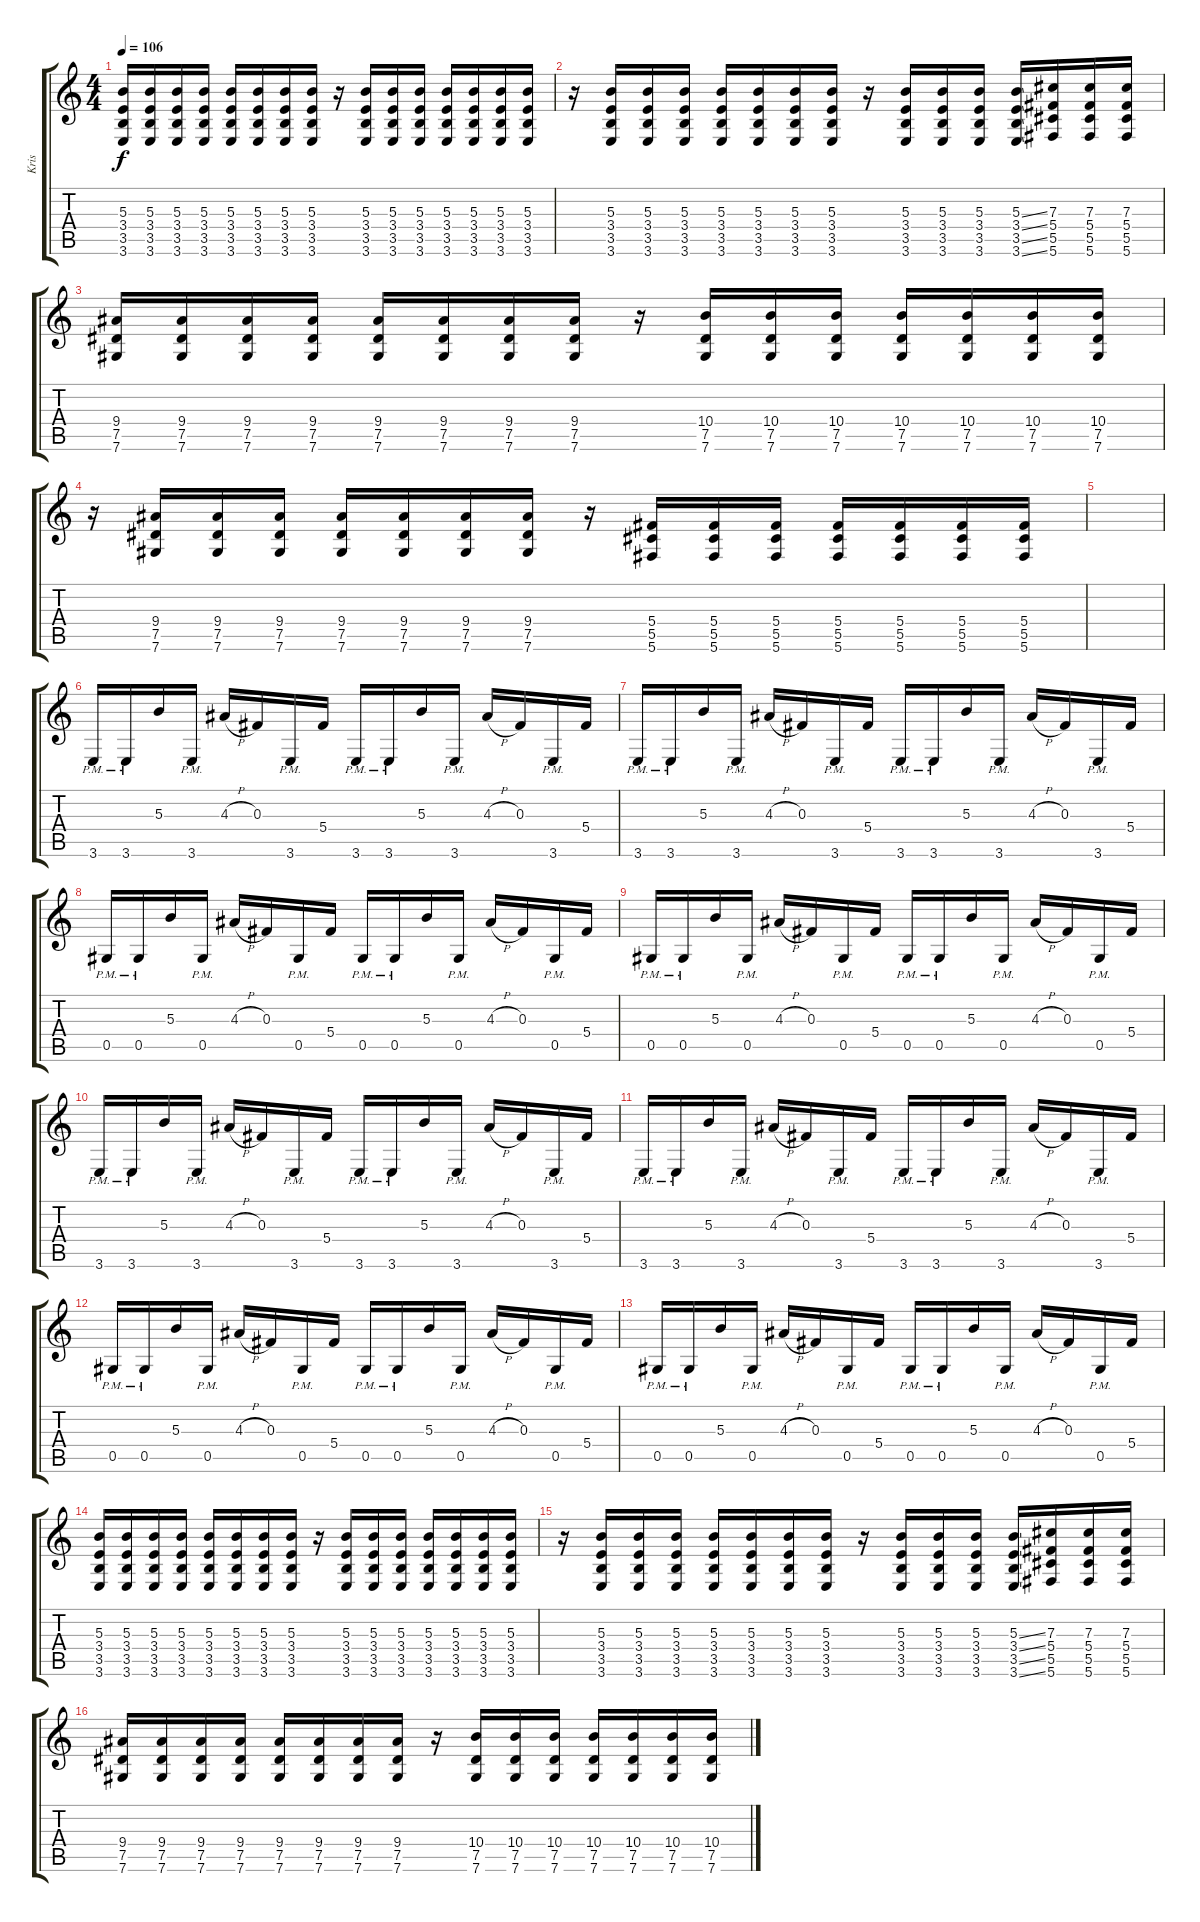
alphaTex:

\track ("Kris" "Kris") {instrument distortionguitar}
\staff {score tabs}
\tuning (Eb4 Bb3 Gb3 Db3 Ab2 Db2) {hide}
\ts (4 4)
\tempo 106
\clef g2
\ks c
(5.3 3.4 3.5 3.6).16{dy f instrument distortionguitar} (5.3 3.4 3.5 3.6).16 (5.3 3.4 3.5 3.6).16 (5.3 3.4 3.5 3.6).16 (5.3 3.4 3.5 3.6).16 (5.3 3.4 3.5 3.6).16 (5.3 3.4 3.5 3.6).16 (5.3 3.4 3.5 3.6).16 r.16 (5.3 3.4 3.5 3.6).16 (5.3 3.4 3.5 3.6).16 (5.3 3.4 3.5 3.6).16 (5.3 3.4 3.5 3.6).16 (5.3 3.4 3.5 3.6).16 (5.3 3.4 3.5 3.6).16 (5.3 3.4 3.5 3.6).16 |
r.16 (5.3 3.4 3.5 3.6).16 (5.3 3.4 3.5 3.6).16 (5.3 3.4 3.5 3.6).16 (5.3 3.4 3.5 3.6).16 (5.3 3.4 3.5 3.6).16 (5.3 3.4 3.5 3.6).16 (5.3 3.4 3.5 3.6).16 r.16 (5.3 3.4 3.5 3.6).16 (5.3 3.4 3.5 3.6).16 (5.3 3.4 3.5 3.6).16 (5.3{ss} 3.4{ss} 3.5{ss} 3.6{ss}).16 (7.3 5.4 5.5 5.6).16 (7.3 5.4 5.5 5.6).16 (7.3 5.4 5.5 5.6).16 |
(9.4 7.5 7.6).16 (9.4 7.5 7.6).16 (9.4 7.5 7.6).16 (9.4 7.5 7.6).16 (9.4 7.5 7.6).16 (9.4 7.5 7.6).16 (9.4 7.5 7.6).16 (9.4 7.5 7.6).16 r.16 (10.4 7.5 7.6).16 (10.4 7.5 7.6).16 (10.4 7.5 7.6).16 (10.4 7.5 7.6).16 (10.4 7.5 7.6).16 (10.4 7.5 7.6).16 (10.4 7.5 7.6).16 |
r.16 (9.4 7.5 7.6).16 (9.4 7.5 7.6).16 (9.4 7.5 7.6).16 (9.4 7.5 7.6).16 (9.4 7.5 7.6).16 (9.4 7.5 7.6).16 (9.4 7.5 7.6).16 r.16 (5.4 5.5 5.6).16 (5.4 5.5 5.6).16 (5.4 5.5 5.6).16 (5.4 5.5 5.6).16 (5.4 5.5 5.6).16 (5.4 5.5 5.6).16 (5.4 5.5 5.6).16 |
|
3.6{pm}.16 3.6{pm}.16 5.3.16 3.6{pm}.16 4.3{h}.16 0.3.16 3.6{pm}.16 5.4.16 3.6{pm}.16 3.6{pm}.16 5.3.16 3.6{pm}.16 4.3{h}.16 0.3.16 3.6{pm}.16 5.4.16 |
3.6{pm}.16 3.6{pm}.16 5.3.16 3.6{pm}.16 4.3{h}.16 0.3.16 3.6{pm}.16 5.4.16 3.6{pm}.16 3.6{pm}.16 5.3.16 3.6{pm}.16 4.3{h}.16 0.3.16 3.6{pm}.16 5.4.16 |
0.5{pm}.16 0.5{pm}.16 5.3.16 0.5{pm}.16 4.3{h}.16 0.3.16 0.5{pm}.16 5.4.16 0.5{pm}.16 0.5{pm}.16 5.3.16 0.5{pm}.16 4.3{h}.16 0.3.16 0.5{pm}.16 5.4.16 |
0.5{pm}.16 0.5{pm}.16 5.3.16 0.5{pm}.16 4.3{h}.16 0.3.16 0.5{pm}.16 5.4.16 0.5{pm}.16 0.5{pm}.16 5.3.16 0.5{pm}.16 4.3{h}.16 0.3.16 0.5{pm}.16 5.4.16 |
3.6{pm}.16 3.6{pm}.16 5.3.16 3.6{pm}.16 4.3{h}.16 0.3.16 3.6{pm}.16 5.4.16 3.6{pm}.16 3.6{pm}.16 5.3.16 3.6{pm}.16 4.3{h}.16 0.3.16 3.6{pm}.16 5.4.16 |
3.6{pm}.16 3.6{pm}.16 5.3.16 3.6{pm}.16 4.3{h}.16 0.3.16 3.6{pm}.16 5.4.16 3.6{pm}.16 3.6{pm}.16 5.3.16 3.6{pm}.16 4.3{h}.16 0.3.16 3.6{pm}.16 5.4.16 |
0.5{pm}.16 0.5{pm}.16 5.3.16 0.5{pm}.16 4.3{h}.16 0.3.16 0.5{pm}.16 5.4.16 0.5{pm}.16 0.5{pm}.16 5.3.16 0.5{pm}.16 4.3{h}.16 0.3.16 0.5{pm}.16 5.4.16 |
0.5{pm}.16 0.5{pm}.16 5.3.16 0.5{pm}.16 4.3{h}.16 0.3.16 0.5{pm}.16 5.4.16 0.5{pm}.16 0.5{pm}.16 5.3.16 0.5{pm}.16 4.3{h}.16 0.3.16 0.5{pm}.16 5.4.16 |
(5.3 3.4 3.5 3.6).16{instrument distortionguitar} (5.3 3.4 3.5 3.6).16 (5.3 3.4 3.5 3.6).16 (5.3 3.4 3.5 3.6).16 (5.3 3.4 3.5 3.6).16 (5.3 3.4 3.5 3.6).16 (5.3 3.4 3.5 3.6).16 (5.3 3.4 3.5 3.6).16 r.16 (5.3 3.4 3.5 3.6).16 (5.3 3.4 3.5 3.6).16 (5.3 3.4 3.5 3.6).16 (5.3 3.4 3.5 3.6).16 (5.3 3.4 3.5 3.6).16 (5.3 3.4 3.5 3.6).16 (5.3 3.4 3.5 3.6).16 |
r.16 (5.3 3.4 3.5 3.6).16 (5.3 3.4 3.5 3.6).16 (5.3 3.4 3.5 3.6).16 (5.3 3.4 3.5 3.6).16 (5.3 3.4 3.5 3.6).16 (5.3 3.4 3.5 3.6).16 (5.3 3.4 3.5 3.6).16 r.16 (5.3 3.4 3.5 3.6).16 (5.3 3.4 3.5 3.6).16 (5.3 3.4 3.5 3.6).16 (5.3{ss} 3.4{ss} 3.5{ss} 3.6{ss}).16 (7.3 5.4 5.5 5.6).16 (7.3 5.4 5.5 5.6).16 (7.3 5.4 5.5 5.6).16 |
(9.4 7.5 7.6).16 (9.4 7.5 7.6).16 (9.4 7.5 7.6).16 (9.4 7.5 7.6).16 (9.4 7.5 7.6).16 (9.4 7.5 7.6).16 (9.4 7.5 7.6).16 (9.4 7.5 7.6).16 r.16 (10.4 7.5 7.6).16 (10.4 7.5 7.6).16 (10.4 7.5 7.6).16 (10.4 7.5 7.6).16 (10.4 7.5 7.6).16 (10.4 7.5 7.6).16 (10.4 7.5 7.6).16
